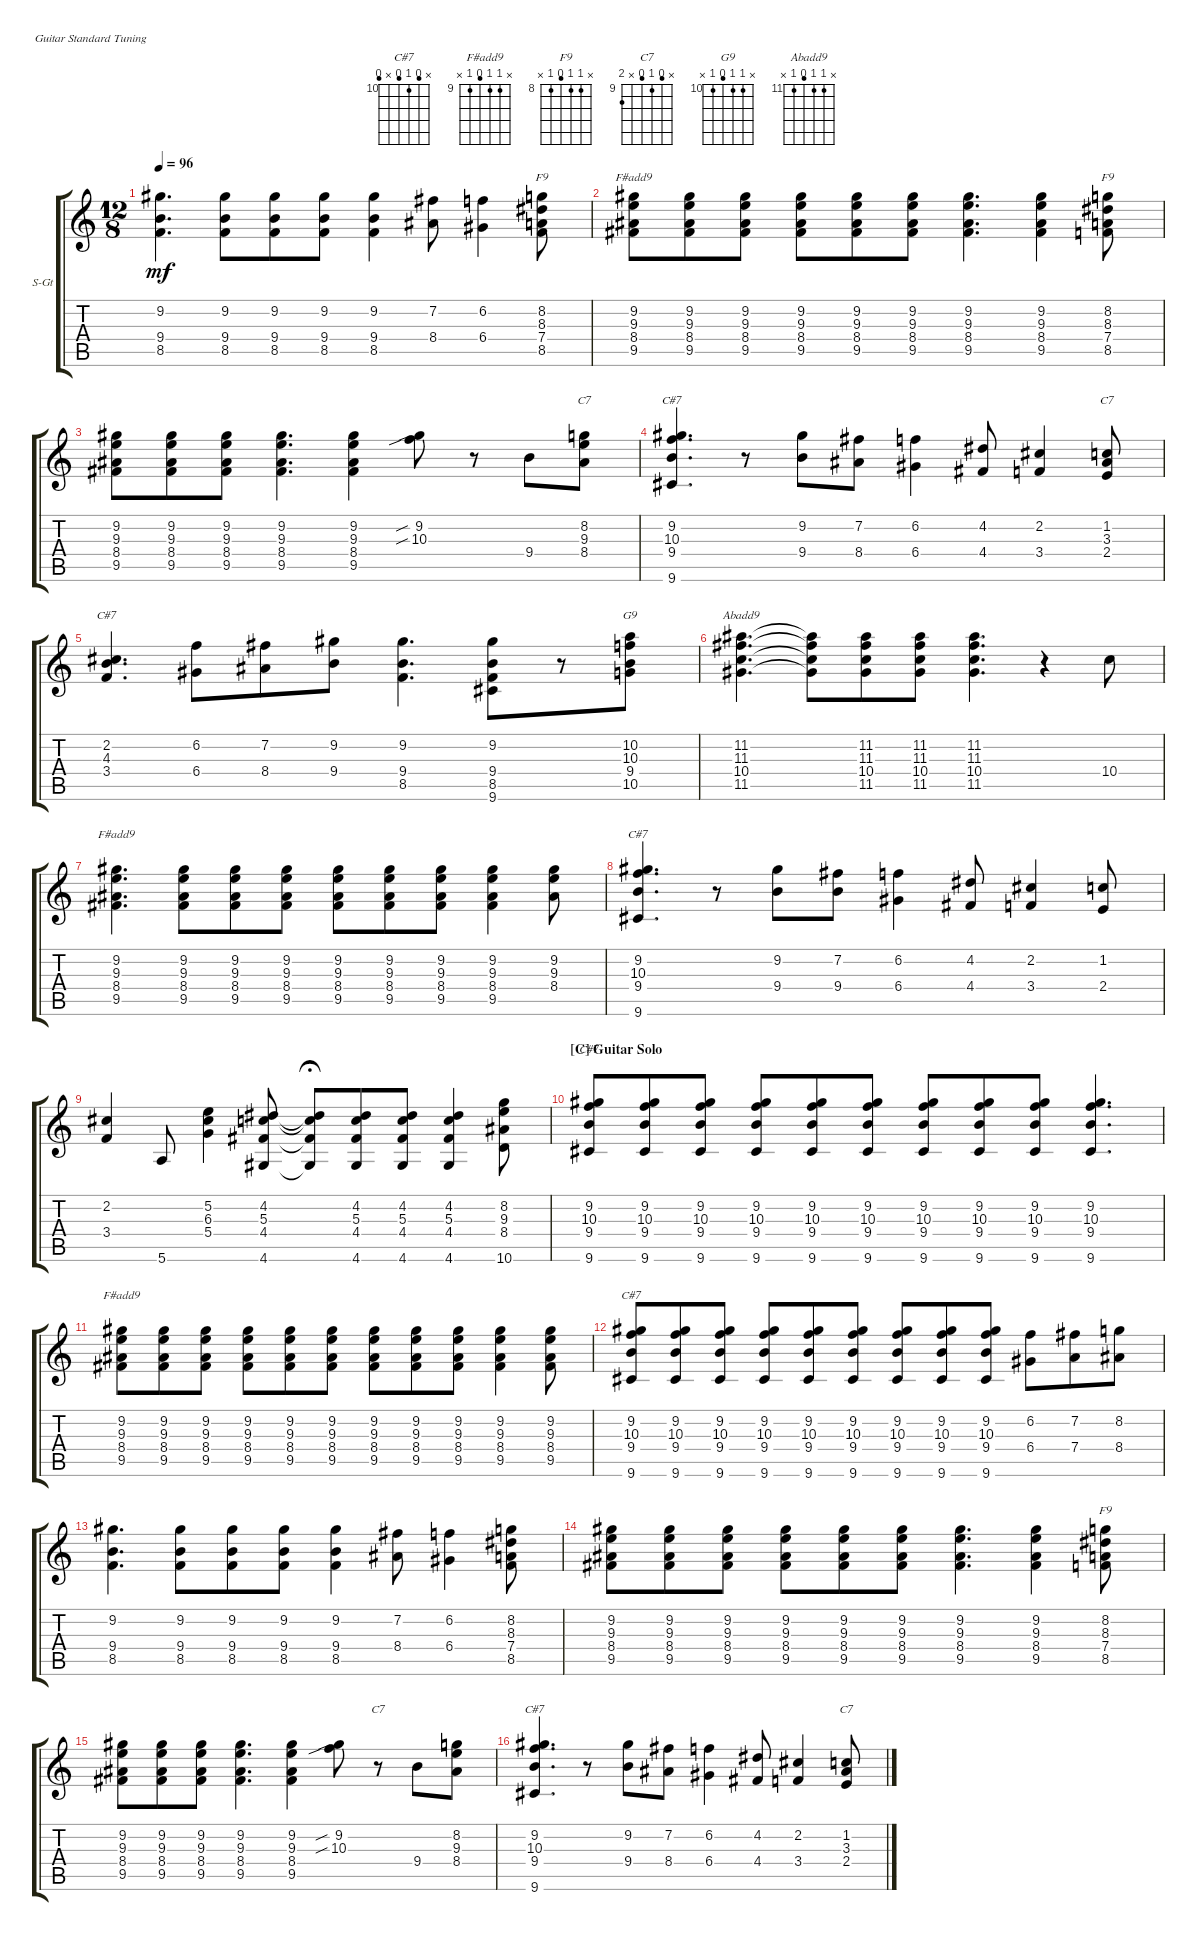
\bracketExtendMode groupsimilarinstruments
\firstSystemTrackNameOrientation horizontal
\otherSystemsTrackNameOrientation horizontal
\track ("(Sonny Thompson) Piano arr for gtr." "S-Gt") {instrument acousticgrandpiano}
\staff {score tabs}
\tuning (E4 B3 G3 D3 A2 E2)
\displaytranspose 12
\chord ("C#7" x 9 10 9 x 9) {firstfret 10}
\chord ("F#add9" x 9 9 8 9 x) {firstfret 9}
\chord ("F9" x 8 8 7 8 x) {firstfret 8}
\chord ("C7" x 8 9 8 x 10) {firstfret 9}
\chord ("G9" x 10 10 9 10 x) {firstfret 10}
\chord ("Abadd9" x 11 11 10 11 x) {firstfret 11}
\ts (12 8)
\tempo 96
\clef g2
\ks c
(9.2 9.4 8.5).4{d dy mf} (9.2 9.4 8.5).8 (9.2 9.4 8.5).8 (9.2 9.4 8.5).8 (9.2 9.4 8.5).4 (7.2 8.4).8 (6.2 6.4).4 (8.2 8.3 7.4 8.5).8{ch "F9"} |
(9.2 9.3 8.4 9.5).8{ch "F#add9"} (9.2 9.3 8.4 9.5).8 (9.2 9.3 8.4 9.5).8 (9.2 9.3 8.4 9.5).8 (9.2 9.3 8.4 9.5).8 (9.2 9.3 8.4 9.5).8 (9.2 9.3 8.4 9.5).4{d} (9.2 9.3 8.4 9.5).4 (8.2 8.3 7.4 8.5).8{ch "F9"} |
(9.2 9.3 8.4 9.5).8 (9.2 9.3 8.4 9.5).8 (9.2 9.3 8.4 9.5).8 (9.2 9.3 8.4 9.5).4{d} (9.2 9.3 8.4 9.5).4 (9.2{sib} 10.3{sib}).8 r.8 9.4.8 (8.2 9.3 8.4).8{ch "C7"} |
(9.2 10.3 9.4 9.6).4{d ch "C#7"} r.8 (9.2 9.4).8 (7.2 8.4).8 (6.2 6.4).4 (4.2 4.4).8 (2.2 3.4).4 (1.2 3.3 2.4).8{ch "C7"} |
(2.2 4.3 3.4).4{d ch "C#7"} (6.2 6.4).8 (7.2 8.4).8 (9.2 9.4).8 (9.2 9.4 8.5).4{d} (9.2 9.4 8.5 9.6).8 r.8 (10.2 10.3 9.4 10.5).8{ch "G9"} |
(11.2 11.3 10.4 11.5).4{d ch "Abadd9"} (11.2{t} 11.3{t} 10.4{t} 11.5{t}).8 (11.2 11.3 10.4 11.5).8 (11.2 11.3 10.4 11.5).8 (11.2 11.3 10.4 11.5).4{d} r.4 10.4.8 |
(9.2 9.3 8.4 9.5).4{d ch "F#add9"} (9.2 9.3 8.4 9.5).8 (9.2 9.3 8.4 9.5).8 (9.2 9.3 8.4 9.5).8 (9.2 9.3 8.4 9.5).8 (9.2 9.3 8.4 9.5).8 (9.2 9.3 8.4 9.5).8 (9.2 9.3 8.4 9.5).4 (9.2 9.3 8.4).8 |
(9.2 10.3 9.4 9.6).4{d ch "C#7"} r.8 (9.2 9.4).8 (7.2 9.4).8 (6.2 6.4).4 (4.2 4.4).8 (2.2 3.4).4 (1.2 2.4).8 |
(2.2 3.4).4 5.6.8 (5.2 6.3 5.4).4 (4.2 5.3 4.4 4.6).8 (4.2{t} 5.3{t} 4.4{t} 4.6{t}).8{fermata (medium 1)} (4.2 5.3 4.4 4.6).8 (4.2 5.3 4.4 4.6).8 (4.2 5.3 4.4 4.6).4 (8.2 9.3 8.4 10.6).8 |
\section ("C" "Guitar Solo")
(9.2 10.3 9.4 9.6).8{ch "C#7"} (9.2 10.3 9.4 9.6).8 (9.2 10.3 9.4 9.6).8 (9.2 10.3 9.4 9.6).8 (9.2 10.3 9.4 9.6).8 (9.2 10.3 9.4 9.6).8 (9.2 10.3 9.4 9.6).8 (9.2 10.3 9.4 9.6).8 (9.2 10.3 9.4 9.6).8 (9.2 10.3 9.4 9.6).4{d} |
(9.2 9.3 8.4 9.5).8{ch "F#add9"} (9.2 9.3 8.4 9.5).8 (9.2 9.3 8.4 9.5).8 (9.2 9.3 8.4 9.5).8 (9.2 9.3 8.4 9.5).8 (9.2 9.3 8.4 9.5).8 (9.2 9.3 8.4 9.5).8 (9.2 9.3 8.4 9.5).8 (9.2 9.3 8.4 9.5).8 (9.2 9.3 8.4 9.5).4 (9.2 9.3 8.4 9.5).8 |
(9.2 10.3 9.4 9.6).8{ch "C#7"} (9.2 10.3 9.4 9.6).8 (9.2 10.3 9.4 9.6).8 (9.2 10.3 9.4 9.6).8 (9.2 10.3 9.4 9.6).8 (9.2 10.3 9.4 9.6).8 (9.2 10.3 9.4 9.6).8 (9.2 10.3 9.4 9.6).8 (9.2 10.3 9.4 9.6).8 (6.2 6.4).8 (7.2 7.4).8 (8.2 8.4).8 |
(9.2 9.4 8.5).4{d} (9.2 9.4 8.5).8 (9.2 9.4 8.5).8 (9.2 9.4 8.5).8 (9.2 9.4 8.5).4 (7.2 8.4).8 (6.2 6.4).4 (8.2 8.3 7.4 8.5).8 |
(9.2 9.3 8.4 9.5).8 (9.2 9.3 8.4 9.5).8 (9.2 9.3 8.4 9.5).8 (9.2 9.3 8.4 9.5).8 (9.2 9.3 8.4 9.5).8 (9.2 9.3 8.4 9.5).8 (9.2 9.3 8.4 9.5).4{d} (9.2 9.3 8.4 9.5).4 (8.2 8.3 7.4 8.5).8{ch "F9"} |
(9.2 9.3 8.4 9.5).8 (9.2 9.3 8.4 9.5).8 (9.2 9.3 8.4 9.5).8 (9.2 9.3 8.4 9.5).4{d} (9.2 9.3 8.4 9.5).4 (9.2{sib} 10.3{sib}).8 r.8{ch "C7"} 9.4.8 (8.2 9.3 8.4).8 |
(9.2 10.3 9.4 9.6).4{d ch "C#7"} r.8 (9.2 9.4).8 (7.2 8.4).8 (6.2 6.4).4 (4.2 4.4).8 (2.2 3.4).4 (1.2 3.3 2.4).8{ch "C7"}
